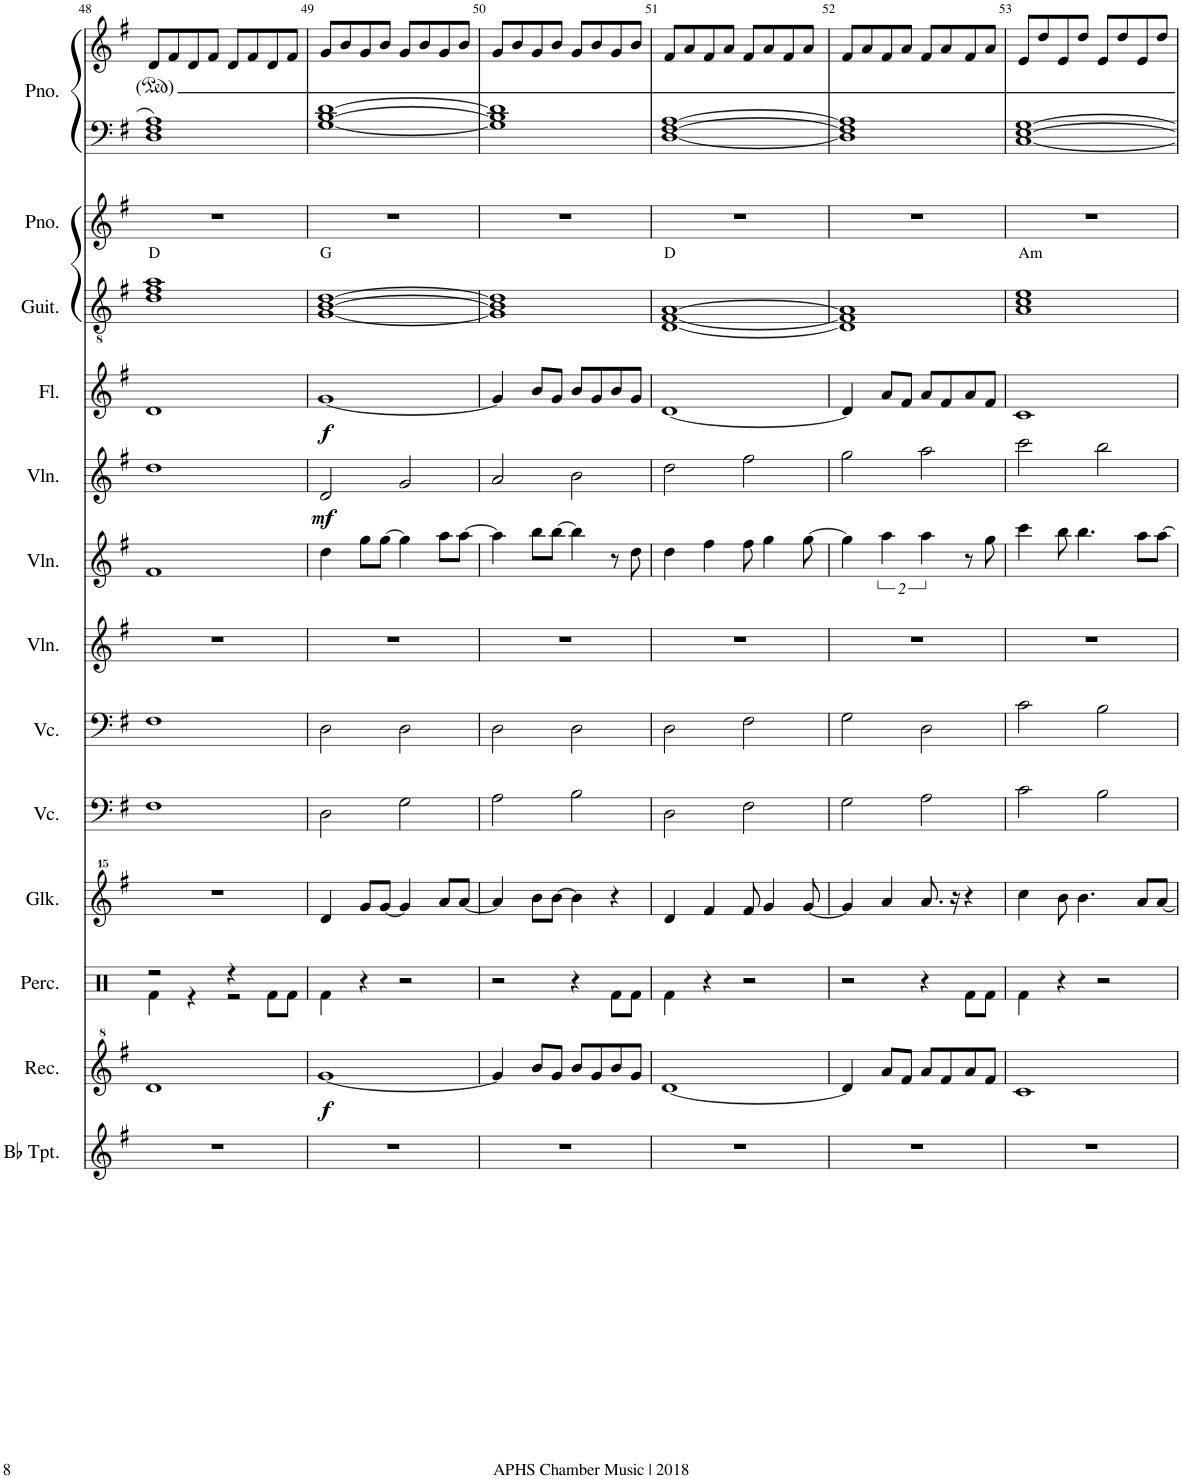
**kern	**kern	**dynam	**kern	**kern	**kern	**kern	**kern	**kern	**kern	**dynam	**kern	**dynam	**kern	**kern	**kern	**kern
*part13	*part12	*part12	*part11	*part10	*part9	*part8	*part7	*part6	*part5	*part5	*part4	*part4	*part3	*part2	*part1	*part1
*staff14	*staff13	*staff13	*staff12	*staff11	*staff10	*staff9	*staff8	*staff7	*staff6	*staff6	*staff5	*staff5	*staff4	*staff3	*staff2	*staff1
*I"Bb Trumpet	*I"Recorder	*	*I"Percussion	*I"Glockenspiel	*I"Cello 2	*I"Cello 1	*I"Violin 3	*I"Violin 2	*I"Violin 1	*	*I"Flute	*	*I"Classical Guitar	*I"Grand Piano	*I"Grand Piano	*
*I'Bb Tpt.	*I'Rec.	*	*I'Perc.	*I'Glk.	*	*	*I'Vln.	*I'Vln.	*I'Vln.	*	*I'Fl.	*	*I'Guit.	*I'Pno.	*I'Pno.	*
!!LO:PB:g=z
*clefG2	*clefG^2	*	*clefX	*clefG^^2	*clefF4	*clefF4	*clefG2	*clefG2	*clefG2	*	*clefG2	*	*clefGv2	*clefG2	*clefF4	*clefG2
*ITrd1c2	*	*	*	*	*	*	*	*	*	*	*	*	*	*	*	*
*k[f#]	*k[f#]	*	*k[]	*k[f#]	*k[f#]	*k[f#]	*k[f#]	*k[f#]	*k[f#]	*	*k[f#]	*	*k[f#]	*k[f#]	*k[f#]	*k[f#]
*M2/2	*M2/2	*	*M2/2	*M2/2	*M2/2	*M2/2	*M2/2	*M2/2	*M2/2	*	*M2/2	*	*M2/2	*M2/2	*M2/2	*M2/2
*met(c|)	*met(c|)	*	*met(c|)	*met(c|)	*met(c|)	*met(c|)	*met(c|)	*met(c|)	*met(c|)	*	*met(c|)	*	*met(c|)	*met(c|)	*met(c|)	*met(c|)
=48	=48	=48	=48	=48	=48	=48	=48	=48	=48	=48	=48	=48	=48	=48	=48	=48
*	*	*	*^	*	*	*	*	*	*	*	*	*	*	*	*	*
!	!	!	!	!	!	!	!	!	!	!	!	!	!	!LO:TX:a:t=D	!	!	!
1r	1dd	.	2r	4Rf\	1r	1F#	1F#	1r	1f#	1dd	.	1d	.	1d 1f# 1a	1r	1D 1F# 1A	8d/L
.	.	.	.	.	.	.	.	.	.	.	.	.	.	.	.	.	8f#/
.	.	.	.	4r	.	.	.	.	.	.	.	.	.	.	.	.	8d/
.	.	.	.	.	.	.	.	.	.	.	.	.	.	.	.	.	8f#/J
.	.	.	4r	2r	.	.	.	.	.	.	.	.	.	.	.	.	8d/L
.	.	.	.	.	.	.	.	.	.	.	.	.	.	.	.	.	8f#/
.	.	.	8Rf\L	.	.	.	.	.	.	.	.	.	.	.	.	.	8d/
.	.	.	8Rf\J	.	.	.	.	.	.	.	.	.	.	.	.	.	8f#/J
*	*	*	*v	*v	*	*	*	*	*	*	*	*	*	*	*	*	*
=49	=49	=49	=49	=49	=49	=49	=49	=49	=49	=49	=49	=49	=49	=49	=49	=49
!	!	!	!	!	!	!	!	!	!	!	!	!	!LO:TX:a:t=G	!	!	!
!	!	!LO:DY:b	!	!	!	!	!	!	!	!LO:DY:b	!	!LO:DY:b	!	!	!	!
1r	[1gg	f	4Rf\	4ddd/	2D\	2D\	1r	4dd\	2d/	mf	[1g	f	[1G [1B [1d	1r	[1G [1B [1d	8g/L
.	.	.	.	.	.	.	.	.	.	.	.	.	.	.	.	8b/
.	.	.	4r	8ggg/L	.	.	.	8gg\L	.	.	.	.	.	.	.	8g/
.	.	.	.	[8ggg/J	.	.	.	[8gg\J	.	.	.	.	.	.	.	8b/J
.	.	.	2r	4ggg/]	2G\	2D\	.	4gg\]	2g/	.	.	.	.	.	.	8g/L
.	.	.	.	.	.	.	.	.	.	.	.	.	.	.	.	8b/
.	.	.	.	8aaa/L	.	.	.	8aa\L	.	.	.	.	.	.	.	8g/
.	.	.	.	[8aaa/J	.	.	.	[8aa\J	.	.	.	.	.	.	.	8b/J
=50	=50	=50	=50	=50	=50	=50	=50	=50	=50	=50	=50	=50	=50	=50	=50	=50
1r	4gg/]	.	2r	4aaa/]	2A\	2D\	1r	4aa\]	2a/	.	4g/]	.	1G] 1B] 1d]	1r	1G] 1B] 1d]	8g/L
.	.	.	.	.	.	.	.	.	.	.	.	.	.	.	.	8b/
.	8bb/L	.	.	8bbb\L	.	.	.	8bb\L	.	.	8b/L	.	.	.	.	8g/
.	8gg/J	.	.	[8bbb\J	.	.	.	[8bb\J	.	.	8g/J	.	.	.	.	8b/J
.	8bb/L	.	4r	4bbb\]	2B\	2D\	.	4bb\]	2b\	.	8b/L	.	.	.	.	8g/L
.	8gg/	.	.	.	.	.	.	.	.	.	8g/	.	.	.	.	8b/
.	8bb/	.	8Rf\L	4r	.	.	.	8r	.	.	8b/	.	.	.	.	8g/
.	8gg/J	.	8Rf\J	.	.	.	.	8dd\	.	.	8g/J	.	.	.	.	8b/J
=51	=51	=51	=51	=51	=51	=51	=51	=51	=51	=51	=51	=51	=51	=51	=51	=51
!	!	!	!	!	!	!	!	!	!	!	!	!	!LO:TX:a:t=D	!	!	!
1r	[1dd	.	4Rf\	4ddd/	2D\	2D\	1r	4dd\	2dd\	.	[1d	.	[1D [1F# [1A	1r	[1D [1F# [1A	8f#/L
.	.	.	.	.	.	.	.	.	.	.	.	.	.	.	.	8a/
.	.	.	4r	4fff#/	.	.	.	4ff#\	.	.	.	.	.	.	.	8f#/
.	.	.	.	.	.	.	.	.	.	.	.	.	.	.	.	8a/J
.	.	.	2r	8fff#/	2F#\	2F#\	.	8ff#\	2ff#\	.	.	.	.	.	.	8f#/L
.	.	.	.	4ggg/	.	.	.	4gg\	.	.	.	.	.	.	.	8a/
.	.	.	.	.	.	.	.	.	.	.	.	.	.	.	.	8f#/
.	.	.	.	[8ggg/	.	.	.	[8gg\	.	.	.	.	.	.	.	8a/J
=52	=52	=52	=52	=52	=52	=52	=52	=52	=52	=52	=52	=52	=52	=52	=52	=52
1r	4dd/]	.	2r	4ggg/]	2G\	2G\	1r	4gg\]	2gg\	.	4d/]	.	1D] 1F#] 1A]	1r	1D] 1F#] 1A]	8f#/L
.	.	.	.	.	.	.	.	.	.	.	.	.	.	.	.	8a/
.	8aa/L	.	.	4aaa/	.	.	.	4aa\	.	.	8a/L	.	.	.	.	8f#/
.	8ff#/J	.	.	.	.	.	.	.	.	.	8f#/J	.	.	.	.	8a/J
.	8aa/L	.	4r	8.aaa/	2A\	2D\	.	4aa\	2aa\	.	8a/L	.	.	.	.	8f#/L
.	8ff#/	.	.	.	.	.	.	.	.	.	8f#/	.	.	.	.	8a/
.	.	.	.	16r	.	.	.	.	.	.	.	.	.	.	.	.
.	8aa/	.	8Rf\L	4r	.	.	.	8r	.	.	8a/	.	.	.	.	8f#/
.	8ff#/J	.	8Rf\J	.	.	.	.	8gg\	.	.	8f#/J	.	.	.	.	8a/J
=53	=53	=53	=53	=53	=53	=53	=53	=53	=53	=53	=53	=53	=53	=53	=53	=53
!	!	!	!	!	!	!	!	!	!	!	!	!	!LO:TX:a:t=Am	!	!	!
1r	1cc	.	4Rf\	4cccc\	2c\	2c\	1r	4ccc\	2ccc\	.	1c	.	1A 1c 1e	1r	[1C [1E [1G	8e/L
.	.	.	.	.	.	.	.	.	.	.	.	.	.	.	.	8dd/
.	.	.	4r	8bbb\	.	.	.	8bb\	.	.	.	.	.	.	.	8e/
.	.	.	.	4.bbb\	.	.	.	4.bb\	.	.	.	.	.	.	.	8dd/J
.	.	.	2r	.	2B\	2B\	.	.	2bb\	.	.	.	.	.	.	8e/L
.	.	.	.	.	.	.	.	.	.	.	.	.	.	.	.	8dd/
.	.	.	.	8aaa/L	.	.	.	8aa\L	.	.	.	.	.	.	.	8e/
.	.	.	.	[8aaa/J	.	.	.	[8aa\J	.	.	.	.	.	.	.	8dd/J
=	=	=	=	=	=	=	=	=	=	=	=	=	=	=	=	=
*-	*-	*-	*-	*-	*-	*-	*-	*-	*-	*-	*-	*-	*-	*-	*-	*-
